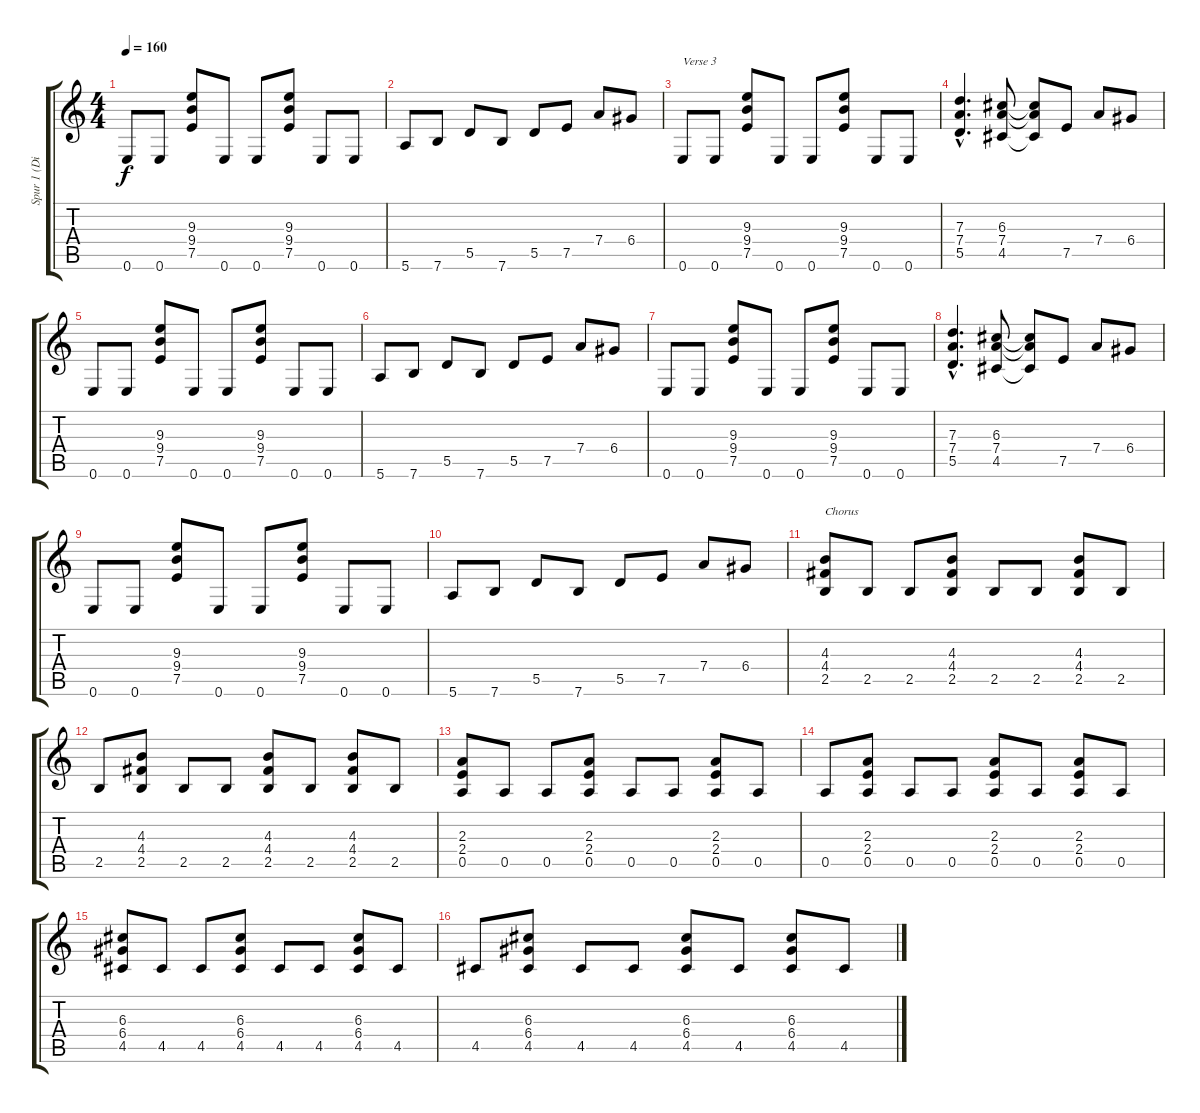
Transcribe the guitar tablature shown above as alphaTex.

\track ("Spur 1 (Disto)" "Spur 1 (Di") {instrument distortionguitar}
\staff {score tabs}
\tuning (E4 B3 G3 D3 A2 E2) {hide}
\ts (4 4)
\tempo 160
\clef g2
\ks c
0.6.8{dy f} 0.6.8 (9.3 9.4 7.5).8 0.6.8 0.6.8 (9.3 9.4 7.5).8 0.6.8 0.6.8 |
5.6.8 7.6.8 5.5.8 7.6.8 5.5.8 7.5.8 7.4.8 6.4.8 |
0.6.8{txt "Verse 3"} 0.6.8 (9.3 9.4 7.5).8 0.6.8 0.6.8 (9.3 9.4 7.5).8 0.6.8 0.6.8 |
(7.3{hac} 7.4{hac} 5.5{hac}).4{d} (6.3 7.4 4.5).8 (6.3{t} 7.4{t} 4.5{t}).8 7.5.8 7.4.8 6.4.8 |
0.6.8 0.6.8 (9.3 9.4 7.5).8 0.6.8 0.6.8 (9.3 9.4 7.5).8 0.6.8 0.6.8 |
5.6.8 7.6.8 5.5.8 7.6.8 5.5.8 7.5.8 7.4.8 6.4.8 |
0.6.8 0.6.8 (9.3 9.4 7.5).8 0.6.8 0.6.8 (9.3 9.4 7.5).8 0.6.8 0.6.8 |
(7.3{hac} 7.4{hac} 5.5{hac}).4{d} (6.3 7.4 4.5).8 (6.3{t} 7.4{t} 4.5{t}).8 7.5.8 7.4.8 6.4.8 |
0.6.8 0.6.8 (9.3 9.4 7.5).8 0.6.8 0.6.8 (9.3 9.4 7.5).8 0.6.8 0.6.8 |
5.6.8 7.6.8 5.5.8 7.6.8 5.5.8 7.5.8 7.4.8 6.4.8 |
(4.3 4.4 2.5).8{txt "Chorus"} 2.5.8 2.5.8 (4.3 4.4 2.5).8 2.5.8 2.5.8 (4.3 4.4 2.5).8 2.5.8 |
2.5.8 (4.3 4.4 2.5).8 2.5.8 2.5.8 (4.3 4.4 2.5).8 2.5.8 (4.3 4.4 2.5).8 2.5.8 |
(2.3 2.4 0.5).8 0.5.8 0.5.8 (2.3 2.4 0.5).8 0.5.8 0.5.8 (2.3 2.4 0.5).8 0.5.8 |
0.5.8 (2.3 2.4 0.5).8 0.5.8 0.5.8 (2.3 2.4 0.5).8 0.5.8 (2.3 2.4 0.5).8 0.5.8 |
(6.3 6.4 4.5).8 4.5.8 4.5.8 (6.3 6.4 4.5).8 4.5.8 4.5.8 (6.3 6.4 4.5).8 4.5.8 |
4.5.8 (6.3 6.4 4.5).8 4.5.8 4.5.8 (6.3 6.4 4.5).8 4.5.8 (6.3 6.4 4.5).8 4.5.8
